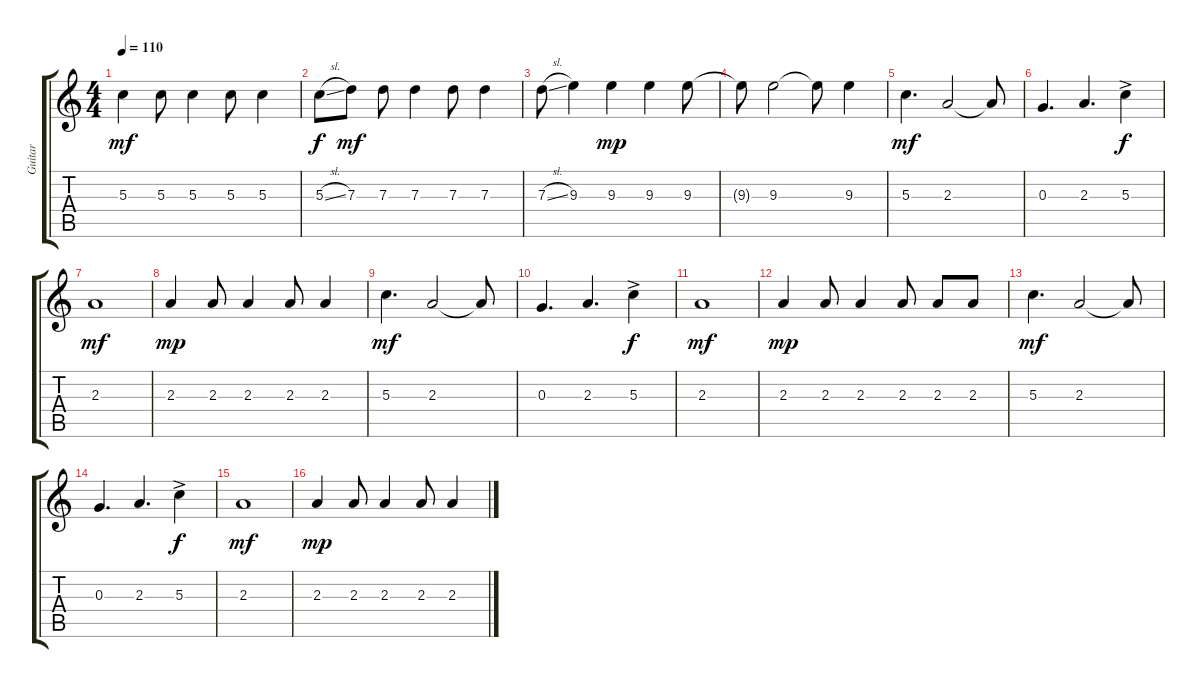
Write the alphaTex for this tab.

\track ("Guitar" "Guitar") {instrument electricguitarjazz}
\staff {score tabs}
\tuning (E4 B3 G3 D3 A2 E2) {hide}
\ts (4 4)
\tempo 110
\clef g2
\ks c
5.3.4{dy mf} 5.3.8 5.3.4 5.3.8 5.3.4 |
5.3{sl}.8{dy f} 7.3.8{dy mf} 7.3.8 7.3.4 7.3.8 7.3.4 |
7.3{sl}.8 9.3.4 9.3.4{dy mp} 9.3.4 9.3.8 |
9.3{t}.8 9.3.2 9.3{t}.8 9.3.4 |
5.3.4{d dy mf} 2.3.2 2.3{t}.8 |
0.3.4{d} 2.3.4{d} 5.3{ac}.4{dy f} |
2.3.1{dy mf} |
2.3.4{dy mp} 2.3.8 2.3.4 2.3.8 2.3.4 |
5.3.4{d dy mf} 2.3.2 2.3{t}.8 |
0.3.4{d} 2.3.4{d} 5.3{ac}.4{dy f} |
2.3.1{dy mf} |
2.3.4{dy mp} 2.3.8 2.3.4 2.3.8 2.3.8 2.3.8 |
5.3.4{d dy mf} 2.3.2 2.3{t}.8 |
0.3.4{d} 2.3.4{d} 5.3{ac}.4{dy f} |
2.3.1{dy mf} |
2.3.4{dy mp} 2.3.8 2.3.4 2.3.8 2.3.4
